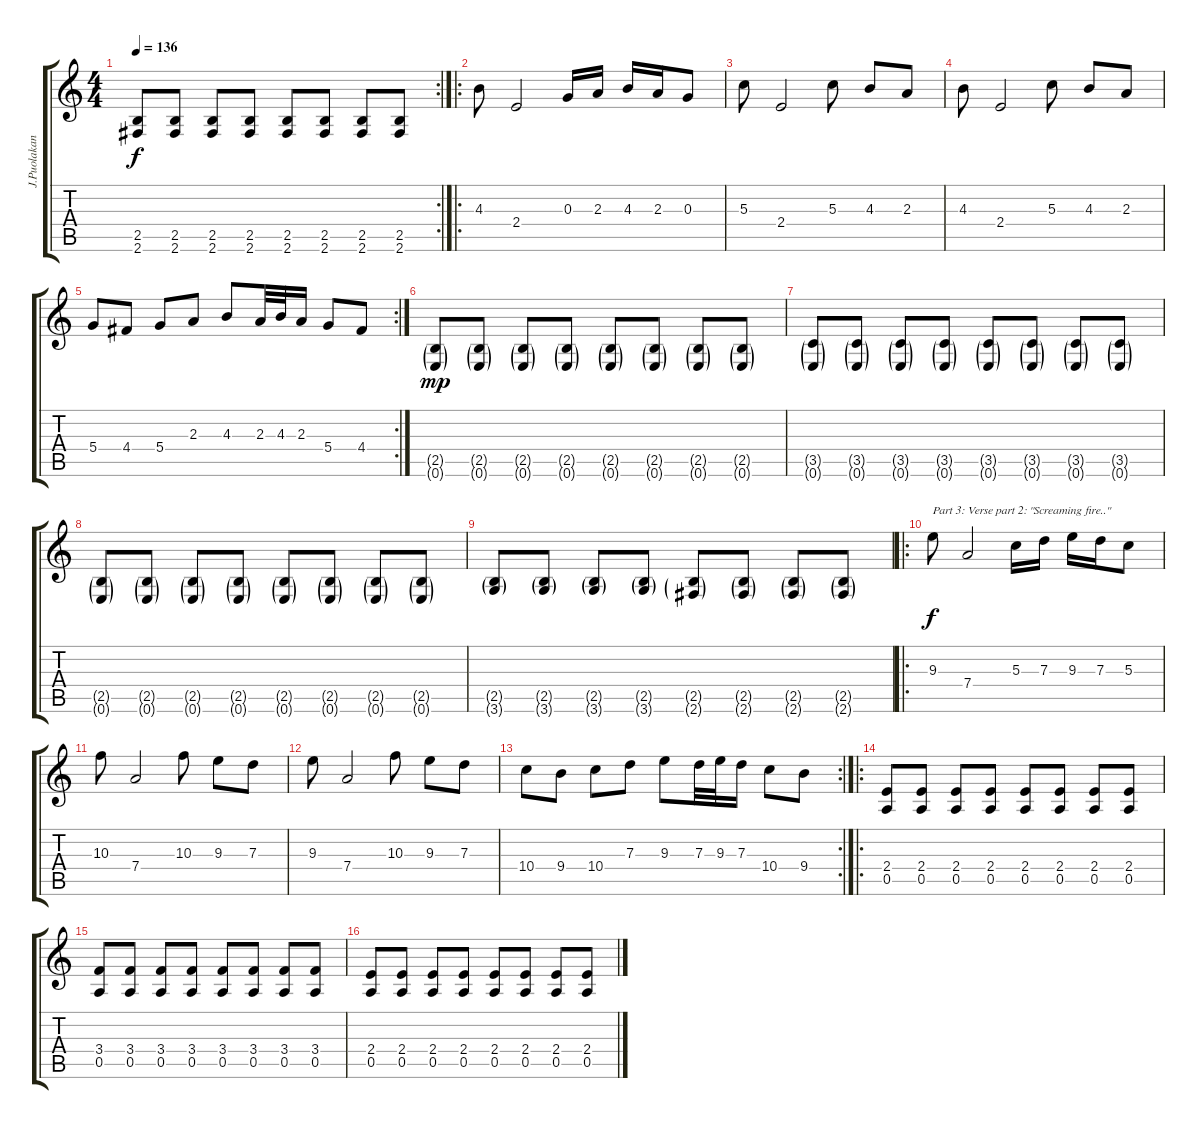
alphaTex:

\track ("J.Puolakanaho/Olli-Pekka Törrö " "J.Puolakan") {instrument acousticguitarnylon}
\staff {score tabs}
\tuning (E4 B3 G3 D3 A2 E2) {hide}
\rc 2
\ts (4 4)
\tempo 136
\clef g2
\ks c
(2.5 2.6).8{dy f} (2.5 2.6).8 (2.5 2.6).8 (2.5 2.6).8 (2.5 2.6).8 (2.5 2.6).8 (2.5 2.6).8 (2.5 2.6).8 |
\ro
4.3.8 2.4.2 0.3.16 2.3.16 4.3.16 2.3.16 0.3.8 |
5.3.8 2.4.2 5.3.8 4.3.8 2.3.8 |
4.3.8 2.4.2 5.3.8 4.3.8 2.3.8 |
\rc 2
5.4.8 4.4.8 5.4.8 2.3.8 4.3.8 2.3.32 4.3.32 2.3.16 5.4.8 4.4.8 |
(2.5{g} 0.6{g}).8{dy mp} (2.5{g} 0.6{g}).8 (2.5{g} 0.6{g}).8 (2.5{g} 0.6{g}).8 (2.5{g} 0.6{g}).8 (2.5{g} 0.6{g}).8 (2.5{g} 0.6{g}).8 (2.5{g} 0.6{g}).8 |
(3.5{g} 0.6{g}).8 (3.5{g} 0.6{g}).8 (3.5{g} 0.6{g}).8 (3.5{g} 0.6{g}).8 (3.5{g} 0.6{g}).8 (3.5{g} 0.6{g}).8 (3.5{g} 0.6{g}).8 (3.5{g} 0.6{g}).8 |
(2.5{g} 0.6{g}).8 (2.5{g} 0.6{g}).8 (2.5{g} 0.6{g}).8 (2.5{g} 0.6{g}).8 (2.5{g} 0.6{g}).8 (2.5{g} 0.6{g}).8 (2.5{g} 0.6{g}).8 (2.5{g} 0.6{g}).8 |
(2.5{g} 3.6{g}).8 (2.5{g} 3.6{g}).8 (2.5{g} 3.6{g}).8 (2.5{g} 3.6{g}).8 (2.5{g} 2.6{g}).8 (2.5{g} 2.6{g}).8 (2.5{g} 2.6{g}).8 (2.5{g} 2.6{g}).8 |
\ro
9.3.8{txt "Part 3: Verse part 2: \"Screaming fire..\"" dy f} 7.4.2 5.3.16 7.3.16 9.3.16 7.3.16 5.3.8 |
10.3.8 7.4.2 10.3.8 9.3.8 7.3.8 |
9.3.8 7.4.2 10.3.8 9.3.8 7.3.8 |
\rc 2
10.4.8 9.4.8 10.4.8 7.3.8 9.3.8 7.3.32 9.3.32 7.3.16 10.4.8 9.4.8 |
\ro
(2.4 0.5).8 (2.4 0.5).8 (2.4 0.5).8 (2.4 0.5).8 (2.4 0.5).8 (2.4 0.5).8 (2.4 0.5).8 (2.4 0.5).8 |
(3.4 0.5).8 (3.4 0.5).8 (3.4 0.5).8 (3.4 0.5).8 (3.4 0.5).8 (3.4 0.5).8 (3.4 0.5).8 (3.4 0.5).8 |
(2.4 0.5).8 (2.4 0.5).8 (2.4 0.5).8 (2.4 0.5).8 (2.4 0.5).8 (2.4 0.5).8 (2.4 0.5).8 (2.4 0.5).8
